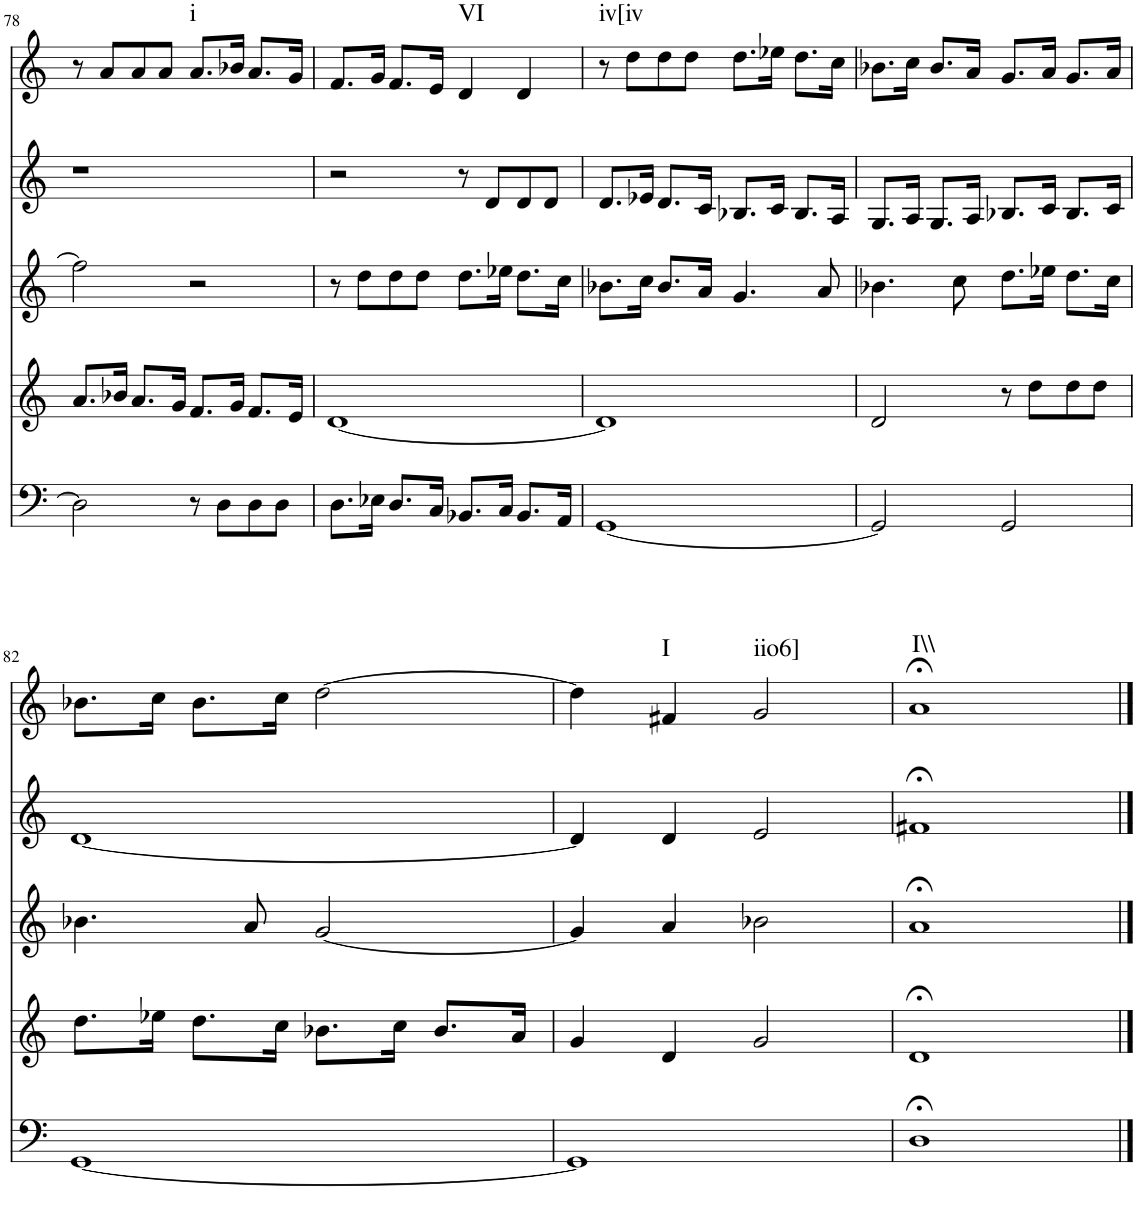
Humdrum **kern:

**kern	**kern	**kern	**kern	**kern	**harte
*part5	*part4	*part3	*part2	*part1	*part1
*staff5	*staff4	*staff3	*staff2	*staff1	*
*I"vox	*I"vox	*I"vox	*I"vox	*I"vox	*
!!LO:PB:g=z
*clefF4	*clefG2	*clefG2	*clefG2	*clefG2	*
*k[]	*k[]	*k[]	*k[]	*k[]	*
*M4/4	*M4/4	*M4/4	*M4/4	*M4/4	*
=78	=78	=78	=78	=78	=78
2D\]	8.a/L	2ff#\]	1r	8r	.
.	.	.	.	8a/L	.
.	16b-X/Jk	.	.	.	.
.	8.a/L	.	.	8a/	.
.	.	.	.	8a/J	.
.	16g/Jk	.	.	.	.
!	!	!	!	!	!LO:H:kt=i
8r	8.f/L	2r	.	8.a/L	N
8D\L	.	.	.	.	.
.	16g/Jk	.	.	16b-X/Jk	.
8D\	8.f/L	.	.	8.a/L	.
8D\J	.	.	.	.	.
.	16e/Jk	.	.	16g/Jk	.
=79	=79	=79	=79	=79	=79
8.D\L	[1d	8r	2r	8.f/L	.
.	.	8dd\L	.	.	.
16E-X\Jk	.	.	.	16g/Jk	.
8.D/L	.	8dd\	.	8.f/L	.
.	.	8dd\J	.	.	.
16C/Jk	.	.	.	16e/Jk	.
!	!	!	!	!	!LO:H:kt=VI
8.BB-X/L	.	8.dd\L	8r	4d/	N
.	.	.	8d/L	.	.
16C/Jk	.	16ee-X\Jk	.	.	.
8.BB-/L	.	8.dd\L	8d/	4d/	.
.	.	.	8d/J	.	.
16AA/Jk	.	16cc\Jk	.	.	.
=80	=80	=80	=80	=80	=80
!	!	!	!	!	!LO:H:kt=iv[iv
[1GG	1d]	8.b-X\L	8.d/L	8r	N
.	.	.	.	8dd\L	.
.	.	16cc\Jk	16e-X/Jk	.	.
.	.	8.b-/L	8.d/L	8dd\	.
.	.	.	.	8dd\J	.
.	.	16a/Jk	16c/Jk	.	.
.	.	4.g/	8.B-X/L	8.dd\L	.
.	.	.	16c/Jk	16ee-X\Jk	.
.	.	.	8.B-/L	8.dd\L	.
.	.	8a/	.	.	.
.	.	.	16A/Jk	16cc\Jk	.
=81	=81	=81	=81	=81	=81
2GG/]	2d/	4.b-X\	8.G/L	8.b-X\L	.
.	.	.	16A/Jk	16cc\Jk	.
.	.	.	8.G/L	8.b-/L	.
.	.	8cc\	.	.	.
.	.	.	16A/Jk	16a/Jk	.
2GG/	8r	8.dd\L	8.B-X/L	8.g/L	.
.	8dd\L	.	.	.	.
.	.	16ee-X\Jk	16c/Jk	16a/Jk	.
.	8dd\	8.dd\L	8.B-/L	8.g/L	.
.	8dd\J	.	.	.	.
.	.	16cc\Jk	16c/Jk	16a/Jk	.
!!LO:LB:g=z
=82	=82	=82	=82	=82	=82
[1GG	8.dd\L	4.b-X\	[1d	8.b-X\L	.
.	16ee-X\Jk	.	.	16cc\Jk	.
.	8.dd\L	.	.	8.b-\L	.
.	.	8a/	.	.	.
.	16cc\Jk	.	.	16cc\Jk	.
.	8.b-X\L	[2g/	.	[2dd\	.
.	16cc\Jk	.	.	.	.
.	8.b-/L	.	.	.	.
.	16a/Jk	.	.	.	.
=83	=83	=83	=83	=83	=83
1GG]	4g/	4g/]	4d/]	4dd\]	.
!	!	!	!	!	!LO:H:kt=I
.	4d/	4a/	4d/	4f#X/	N
!	!	!	!	!	!LO:H:kt=iio6]
.	2g/	2b-X\	2e/	2g/	N
=84	=84	=84	=84	=84	=84
!	!	!	!	!	!LO:H:kt=I\\
1D;<	1d;<	1a;<	1f#X;<	1a;<	N
==	==	==	==	==	==
*-	*-	*-	*-	*-	*-
